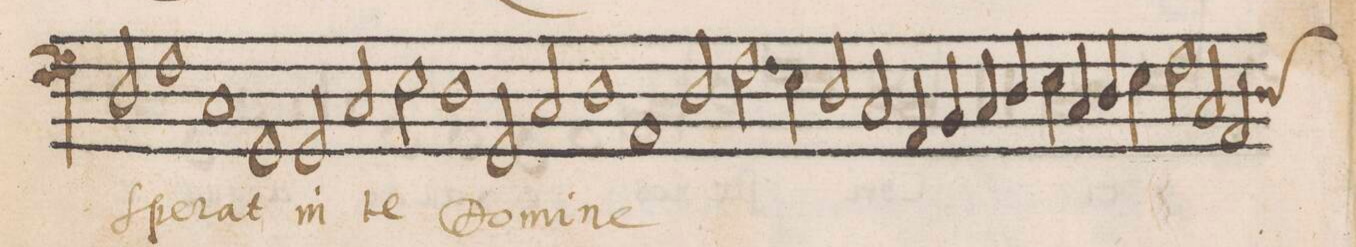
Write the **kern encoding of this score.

**kern	**text
*I"BASSVS	*
*clefF4	*
*k[]	*
*met(C|)	*
*M2/1	*
2D\	.
1F\	ſpe-
=8-	=8-
1C	-rat
1GG/	.
=9-	=9-
2GG/	in
2C/	te
2E\	.
=10-	=10-
1D	Do-
2GG/	.
2C/	-mi-
=11-	=11-
1D	-ne
1AA	.
=12-	=12-
2D/	.
2.F\	.
4E\	.
2D/	.
=13-	=13-
2C/	.
4AA/	.
4BB/	.
4C/	.
4D/	.
4E\	.
4C/	.
=14-	=14-
4D/	.
4E\	.
2F\	.
2C/	.
*custos:D	*
2AA/	.
*-	*-
